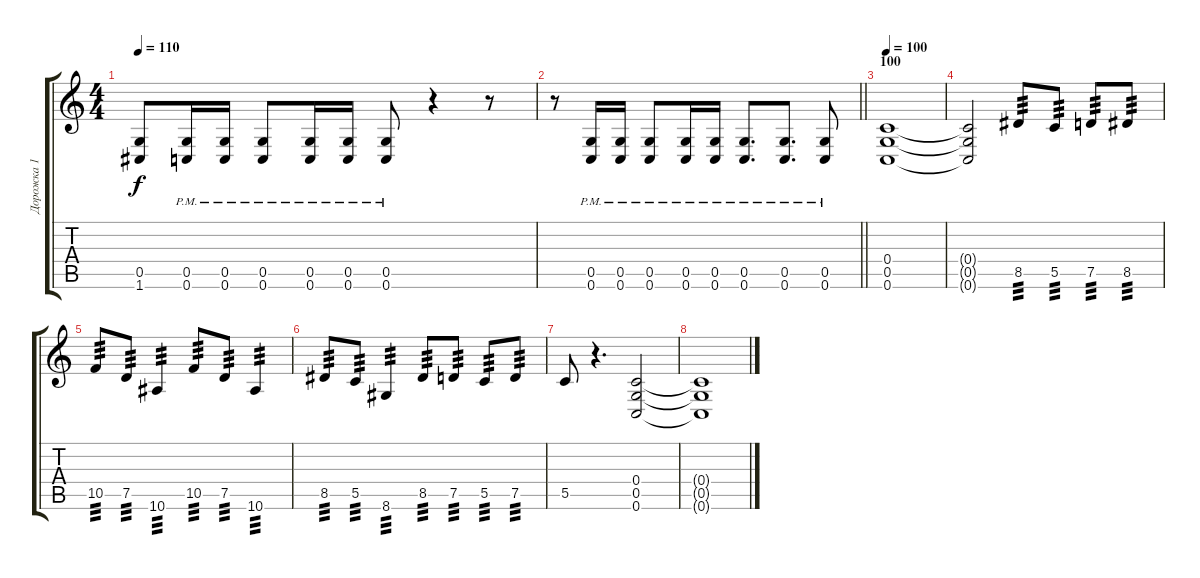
\track ("Дорожка 1" "Дорожка 1") {instrument distortionguitar}
\staff {score tabs}
\tuning (D4 A3 F3 C3 G2 C2) {hide}
\ts (4 4)
\tempo 110
\clef g2
\ks c
(0.5 1.6).8{dy f} (0.5{pm} 0.6{pm}).16 (0.5{pm} 0.6{pm}).16 (0.5{pm} 0.6{pm}).8 (0.5{pm} 0.6{pm}).16 (0.5{pm} 0.6{pm}).16 (0.5{pm} 0.6{pm}).8 r.4 r.8 |
\barLineRight lightlight
r.8 (0.5{pm} 0.6{pm}).16 (0.5{pm} 0.6{pm}).16 (0.5{pm} 0.6{pm}).8 (0.5{pm} 0.6{pm}).16 (0.5{pm} 0.6{pm}).16 (0.5{pm} 0.6{pm}).8{d} (0.5{pm} 0.6{pm}).8{d} (0.5{pm} 0.6{pm}).8 |
\section ("" "100")
\tempo 100
(0.4 0.5 0.6).1 |
(0.4{t} 0.5{t} 0.6{t}).2 8.5.8{tp 3} 5.5.8{tp 3} 7.5.8{tp 3} 8.5.8{tp 3} |
10.5.8{tp 3} 7.5.8{tp 3} 10.6.4{tp 3} 10.5.8{tp 3} 7.5.8{tp 3} 10.6.4{tp 3} |
8.5.8{tp 3} 5.5.8{tp 3} 8.6.4{tp 3} 8.5.8{tp 3} 7.5.8{tp 3} 5.5.8{tp 3} 7.5.8{tp 3} |
5.5.8 r.4{d} (0.4 0.5 0.6).2 |
(0.4{t} 0.5{t} 0.6{t}).1
